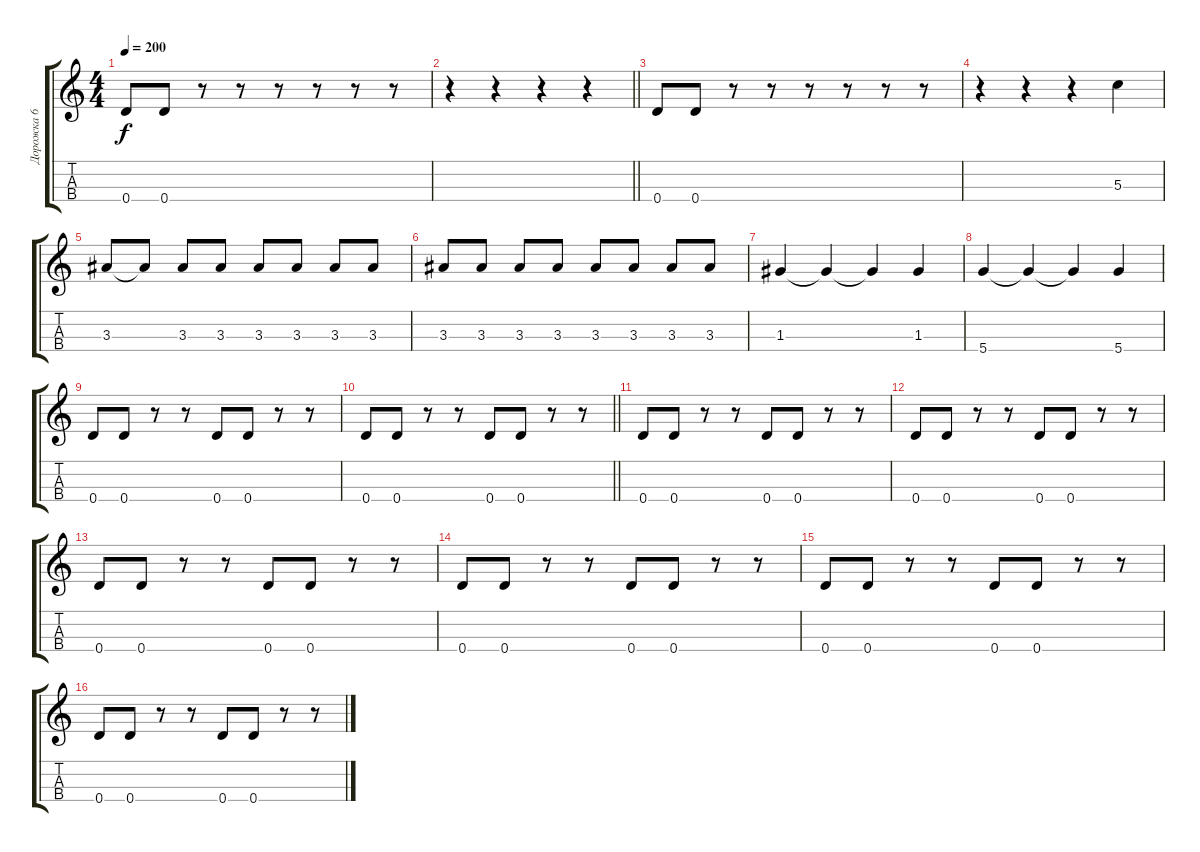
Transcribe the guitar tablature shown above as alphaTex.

\track ("Дорожка 6" "Дорожка 6") {instrument synthbass1}
\staff {score tabs}
\tuning (E4 B3 G3 D3) {hide}
\ts (4 4)
\tempo 200
\clef g2
\ks c
0.4.8{dy f} 0.4.8 r.8 r.8 r.8 r.8 r.8 r.8 |
\barLineRight lightlight
r.4 r.4 r.4 r.4 |
0.4.8 0.4.8 r.8 r.8 r.8 r.8 r.8 r.8 |
r.4 r.4 r.4 5.3.4 |
3.3.8 3.3{t}.8 3.3.8 3.3.8 3.3.8 3.3.8 3.3.8 3.3.8 |
3.3.8 3.3.8 3.3.8 3.3.8 3.3.8 3.3.8 3.3.8 3.3.8 |
1.3.4 1.3{t}.4 1.3{t}.4 1.3.4 |
5.4.4 5.4{t}.4 5.4{t}.4 5.4.4 |
0.4.8 0.4.8 r.8 r.8 0.4.8 0.4.8 r.8 r.8 |
\barLineRight lightlight
0.4.8 0.4.8 r.8 r.8 0.4.8 0.4.8 r.8 r.8 |
0.4.8 0.4.8 r.8 r.8 0.4.8 0.4.8 r.8 r.8 |
0.4.8 0.4.8 r.8 r.8 0.4.8 0.4.8 r.8 r.8 |
0.4.8 0.4.8 r.8 r.8 0.4.8 0.4.8 r.8 r.8 |
0.4.8 0.4.8 r.8 r.8 0.4.8 0.4.8 r.8 r.8 |
0.4.8 0.4.8 r.8 r.8 0.4.8 0.4.8 r.8 r.8 |
0.4.8 0.4.8 r.8 r.8 0.4.8 0.4.8 r.8 r.8
